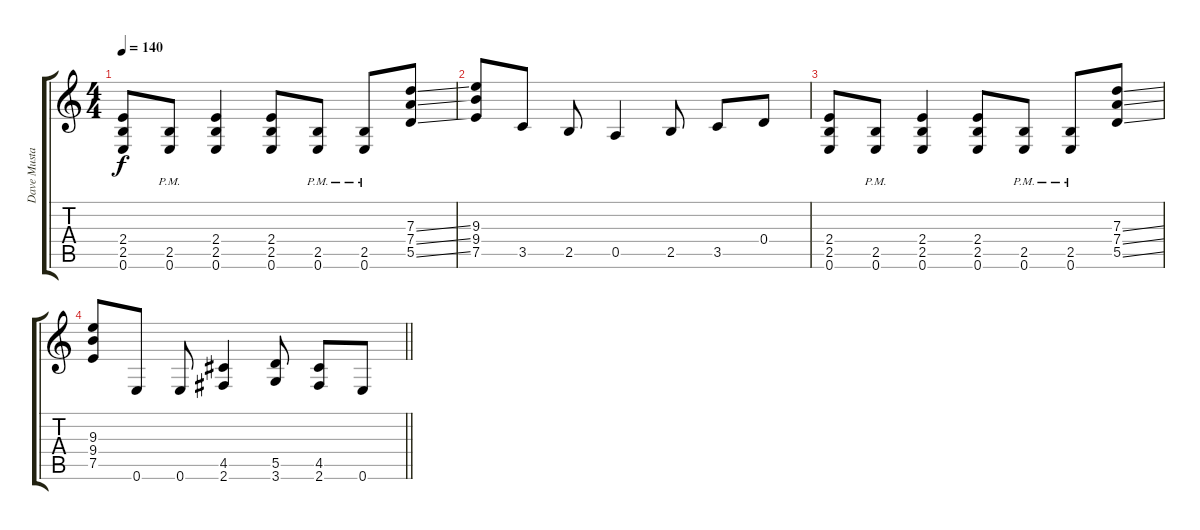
\track ("Dave Mustaine" "Dave Musta") {instrument distortionguitar}
\staff {score tabs}
\tuning (E4 B3 G3 D3 A2 E2) {hide}
\ts (4 4)
\tempo 140
\clef g2
\ks c
(2.4 2.5 0.6).8{dy f} (2.5{pm} 0.6{pm}).8 (2.4 2.5 0.6).4 (2.4 2.5 0.6).8 (2.5{pm} 0.6{pm}).8 (2.5{pm} 0.6{pm}).8 (7.3{ss} 7.4{ss} 5.5{ss}).8 |
(9.3 9.4 7.5).8 3.5.8 2.5.8 0.5.4 2.5.8 3.5.8 0.4.8 |
(2.4 2.5 0.6).8 (2.5{pm} 0.6{pm}).8 (2.4 2.5 0.6).4 (2.4 2.5 0.6).8 (2.5{pm} 0.6{pm}).8 (2.5{pm} 0.6{pm}).8 (7.3{ss} 7.4{ss} 5.5{ss}).8 |
\barLineRight lightlight
(9.3 9.4 7.5).8 0.6.8 0.6.8 (4.5 2.6).4 (5.5 3.6).8 (4.5 2.6).8 0.6.8
